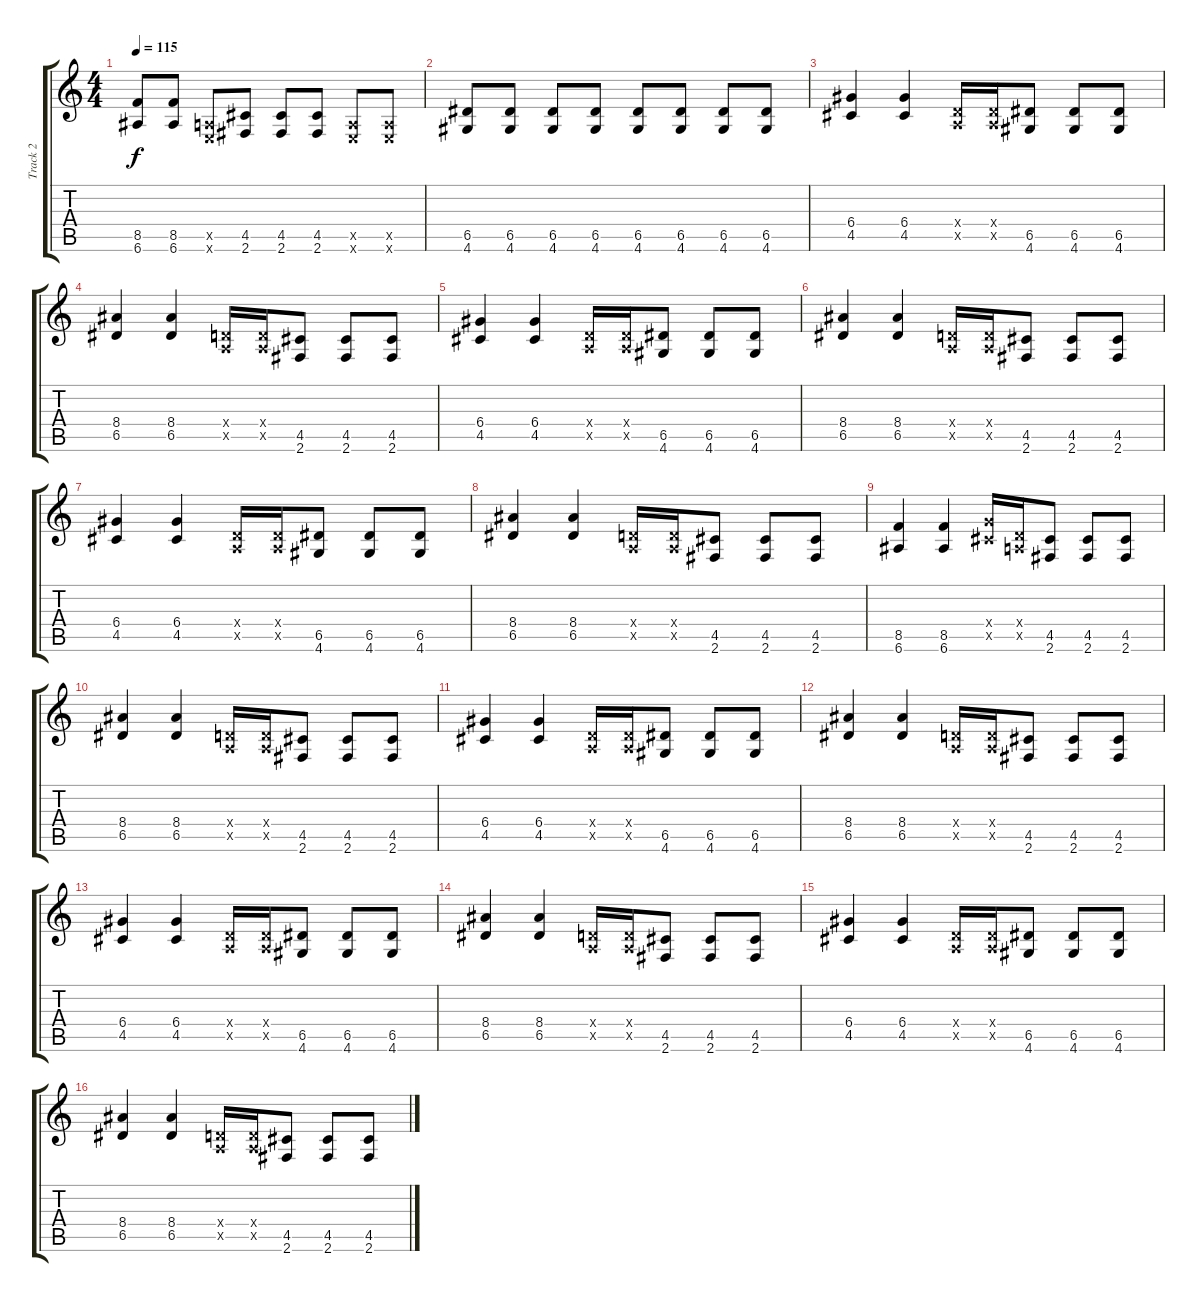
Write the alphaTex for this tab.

\track ("Track 2" "Track 2") {instrument distortionguitar}
\staff {score tabs}
\tuning (E4 B3 G3 D3 A2 E2) {hide}
\ts (4 4)
\tempo 115
\clef g2
\ks c
(8.5 6.6).8{dy f} (8.5 6.6).8 (0.5{x} 0.6{x}).8 (4.5 2.6).8 (4.5 2.6).8 (4.5 2.6).8 (0.5{x} 0.6{x}).8 (0.5{x} 0.6{x}).8 |
(6.5 4.6).8 (6.5 4.6).8 (6.5 4.6).8 (6.5 4.6).8 (6.5 4.6).8 (6.5 4.6).8 (6.5 4.6).8 (6.5 4.6).8 |
(6.4 4.5).4 (6.4 4.5).4 (0.4{x} 0.5{x}).16 (0.4{x} 0.5{x}).16 (6.5 4.6).8 (6.5 4.6).8 (6.5 4.6).8 |
(8.4 6.5).4 (8.4 6.5).4 (0.4{x} 0.5{x}).16 (0.4{x} 0.5{x}).16 (4.5 2.6).8 (4.5 2.6).8 (4.5 2.6).8 |
(6.4 4.5).4 (6.4 4.5).4 (0.4{x} 0.5{x}).16 (0.4{x} 0.5{x}).16 (6.5 4.6).8 (6.5 4.6).8 (6.5 4.6).8 |
(8.4 6.5).4 (8.4 6.5).4 (0.4{x} 0.5{x}).16 (0.4{x} 0.5{x}).16 (4.5 2.6).8 (4.5 2.6).8 (4.5 2.6).8 |
(6.4 4.5).4 (6.4 4.5).4 (0.4{x} 0.5{x}).16 (0.4{x} 0.5{x}).16 (6.5 4.6).8 (6.5 4.6).8 (6.5 4.6).8 |
(8.4 6.5).4 (8.4 6.5).4 (0.4{x} 0.5{x}).16 (0.4{x} 0.5{x}).16 (4.5 2.6).8 (4.5 2.6).8 (4.5 2.6).8 |
(8.5 6.6).4 (8.5 6.6).4 (5.4{x} 4.5{x}).16 (0.4{x} 0.5{x}).16 (4.5 2.6).8 (4.5 2.6).8 (4.5 2.6).8 |
(8.4 6.5).4 (8.4 6.5).4 (0.4{x} 0.5{x}).16 (0.4{x} 0.5{x}).16 (4.5 2.6).8 (4.5 2.6).8 (4.5 2.6).8 |
(6.4 4.5).4 (6.4 4.5).4 (0.4{x} 0.5{x}).16 (0.4{x} 0.5{x}).16 (6.5 4.6).8 (6.5 4.6).8 (6.5 4.6).8 |
(8.4 6.5).4 (8.4 6.5).4 (0.4{x} 0.5{x}).16 (0.4{x} 0.5{x}).16 (4.5 2.6).8 (4.5 2.6).8 (4.5 2.6).8 |
(6.4 4.5).4 (6.4 4.5).4 (0.4{x} 0.5{x}).16 (0.4{x} 0.5{x}).16 (6.5 4.6).8 (6.5 4.6).8 (6.5 4.6).8 |
(8.4 6.5).4 (8.4 6.5).4 (0.4{x} 0.5{x}).16 (0.4{x} 0.5{x}).16 (4.5 2.6).8 (4.5 2.6).8 (4.5 2.6).8 |
(6.4 4.5).4 (6.4 4.5).4 (0.4{x} 0.5{x}).16 (0.4{x} 0.5{x}).16 (6.5 4.6).8 (6.5 4.6).8 (6.5 4.6).8 |
(8.4 6.5).4 (8.4 6.5).4 (0.4{x} 0.5{x}).16 (0.4{x} 0.5{x}).16 (4.5 2.6).8 (4.5 2.6).8 (4.5 2.6).8
